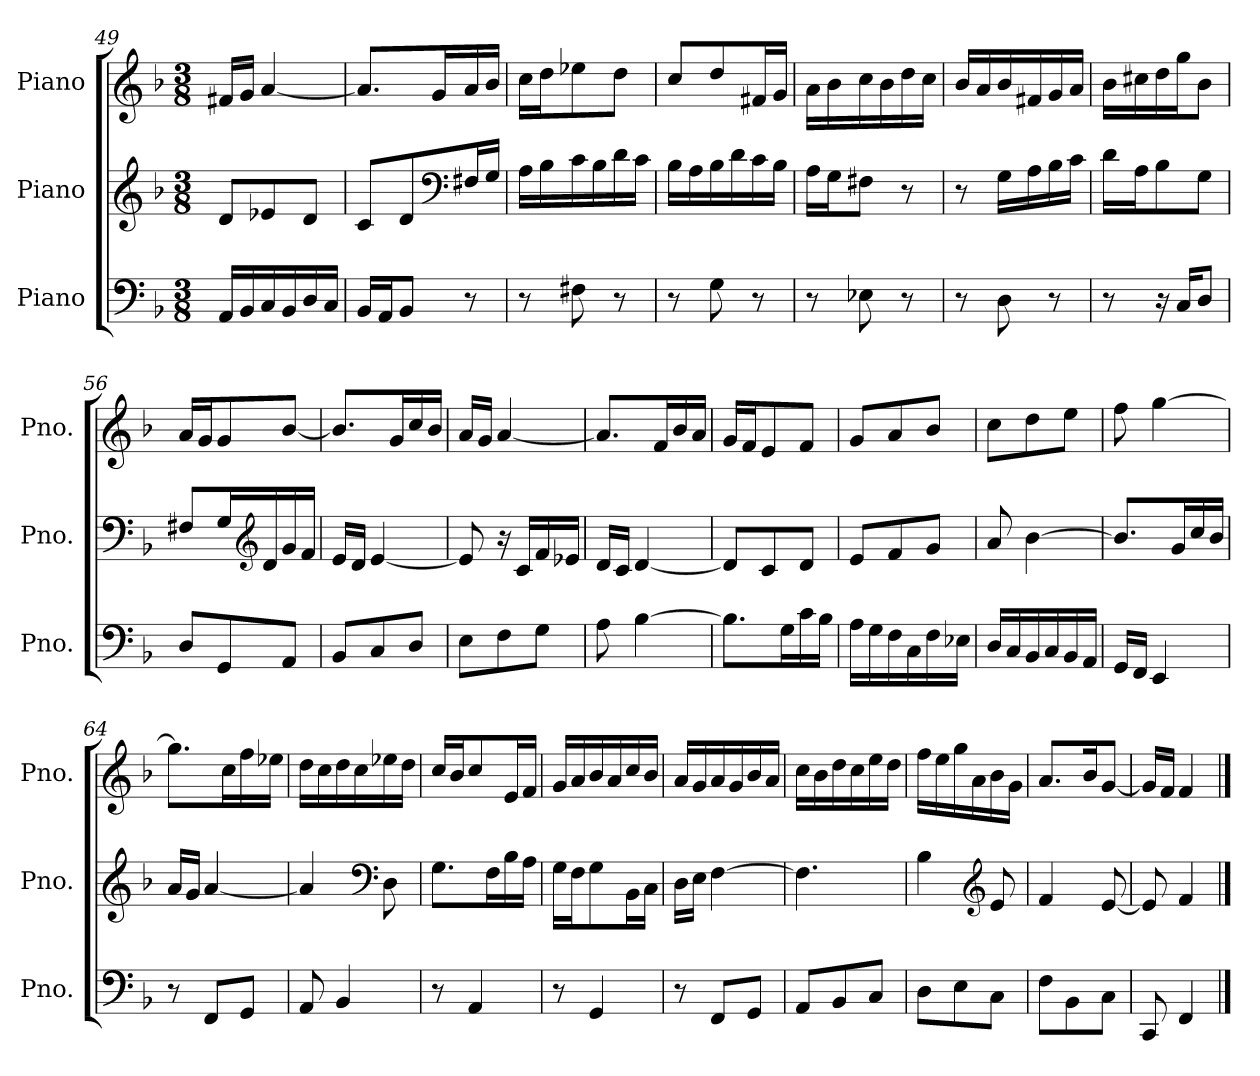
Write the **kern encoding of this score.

**kern	**kern	**kern
*part3	*part2	*part1
*staff3	*staff2	*staff1
*I"Piano	*I"Piano	*I"Piano
*I'Pno.	*I'Pno.	*I'Pno.
*clefF4	*clefG2	*clefG2
*k[b-]	*k[b-]	*k[b-]
*M3/8	*M3/8	*M3/8
=49	=49	=49
16AAi/LL	8dj/L	16f#XZ/LL
16BB-i/	.	16gZ/JJ
16Ci/	8e-Xj/	[4aZ/
16BB-i/	.	.
16Di/	8dj/J	.
16Ci/JJ	.	.
=50	=50	=50
16BB-i/LL	8cj/L	8.aZ/L]
16AAi/J	.	.
8BB-i/J	8dj/	.
.	.	16gZ/L
*	*clefF4	*
8r	16F#Xj/L	16aZ/
.	16Gj/JJ	16b-Z/JJ
!!LO:LB:g=z
=51	=51	=51
8r	16Aj\LL	16ccZ\LL
.	16B-j\	16ddZ\J
8F#Xi\	16cj\	8ee-XZ\
.	16B-j\	.
8r	16dj\	8ddZ\J
.	16cj\JJ	.
=52	=52	=52
8r	16B-j\LL	8ccZ/L
.	16Aj\	.
8Gi\	16B-j\	8ddZ/
.	16dj\	.
8r	16cj\	16f#XZ/L
.	16B-j\JJ	16gZ/JJ
=53	=53	=53
8r	16Aj\LL	16aZ\LL
.	16Gj\J	16b-Z\
8E-Xi\	8F#Xj\J	16ccZ\
.	.	16b-Z\
8r	8r	16ddZ\
.	.	16ccZ\JJ
=54	=54	=54
8r	8r	16b-Z/LL
.	.	16aZ/
8Di\	16Gj\LL	16b-Z/
.	16Aj\	16f#XZ/
8r	16B-j\	16gZ/
.	16cj\JJ	16aZ/JJ
=55	=55	=55
8r	16dj\LL	16b-Z\LL
.	16Aj\J	16cc#XZ\
16r	8B-j\	16ddZ\
16Ci/KL	.	16ggZ\J
8Di/J	8Gj\J	8b-Z\J
=56	=56	=56
8Di/L	8F#Xj/L	16aZ/LL
.	.	16gZ/J
8GGi/	16Gj/L	8gZ/
*	*clefG2	*
.	16dj/	.
8AAi/J	16gj/	[8b-Z/J
.	16fj/JJ	.
!!LO:PB:g=z
=57	=57	=57
8BB-i/L	16ej/LL	8.b-Z/L]
.	16dj/JJ	.
8Ci/	[4ej/	.
.	.	16gZ/L
8Di/J	.	16ccZ/
.	.	16b-Z/JJ
=58	=58	=58
8Ei\L	8ej/]	16aZ/LL
.	.	16gZ/JJ
8Fi\	16r	[4aZ/
.	16cj/LL	.
8Gi\J	16fj/	.
.	16e-Xj/JJ	.
=59	=59	=59
8Ai\	16dj/LL	8.aZ/L]
.	16cj/JJ	.
[4B-i\	[4dj/	.
.	.	16fZ/L
.	.	16b-Z/
.	.	16aZ/JJ
=60	=60	=60
8.B-i\L]	8dj/L]	16gZ/LL
.	.	16fZ/J
.	8cj/	8eZ/
16Gi\L	.	.
16ci\	8dj/J	8fZ/J
16B-i\JJ	.	.
=61	=61	=61
16Ai\LL	8ej/L	8gZ/L
16Gi\	.	.
16Fi\	8fj/	8aZ/
16Ci\	.	.
16Fi\	8gj/J	8b-Z/J
16E-Xi\JJ	.	.
=62	=62	=62
16Di/LL	8aj/	8ccZ\L
16Ci/	.	.
16BB-i/	[4b-j\	8ddZ\
16Ci/	.	.
16BB-i/	.	8eeZ\J
16AAi/JJ	.	.
=63	=63	=63
16GGi/LL	8.b-j/L]	8ffZ\
16FFi/JJ	.	.
4EEi/	.	[4ggZ\
.	16gj/L	.
.	16ccj/	.
.	16b-j/JJ	.
!!LO:LB:g=z
=64	=64	=64
8r	16aj/LL	8.ggZ\L]
.	16gj/JJ	.
8FFi/L	[4aj/	.
.	.	16ccZ\L
8GGi/J	.	16ffZ\
.	.	16ee-XZ\JJ
=65	=65	=65
8AAi/	4aj/]	16ddZ\LL
.	.	16ccZ\
4BB-i/	.	16ddZ\
.	.	16ccZ\
*	*clefF4	*
.	8Dj\	16ee-XZ\
.	.	16ddZ\JJ
=66	=66	=66
8r	8.Gj\L	16ccZ/LL
.	.	16b-Z/J
4AAi/	.	8ccZ/
.	16Fj\L	.
.	16B-j\	16eZ/L
.	16Aj\JJ	16fZ/JJ
=67	=67	=67
8r	16Gj\LL	16gZ/LL
.	16Fj\J	16aZ/
4GGi/	8Gj\	16b-Z/
.	.	16aZ/
.	16BB-j\L	16ccZ/
.	16Cj\JJ	16b-Z/JJ
=68	=68	=68
8r	16Dj\LL	16aZ/LL
.	16Ej\JJ	16gZ/
8FFi/L	[4Fj\	16aZ/
.	.	16gZ/
8GGi/J	.	16b-Z/
.	.	16aZ/JJ
=69	=69	=69
8AAi/L	4.Fj\]	16ccZ\LL
.	.	16b-Z\
8BB-i/	.	16ddZ\
.	.	16ccZ\
8Ci/J	.	16eeZ\
.	.	16ddZ\JJ
=70	=70	=70
8Di\L	4B-j\	16ffZ\LL
.	.	16eeZ\
8Ei\	.	16ggZ\
.	.	16aZ\
*	*clefG2	*
8Ci\J	8ej/	16b-Z\
.	.	16gZ\JJ
!!LO:LB:g=z
=71	=71	=71
8Fi\L	4fj/	8.aZ/L
8BB-i\	.	.
.	.	16b-Z/K
8Ci\J	[8ej/	[8gZ/J
=72	=72	=72
8CCi/	8ej/]	16gZ/LL]
.	.	16fZ/JJ
4FFi/	4fj/	4fZ/
==	==	==
*-	*-	*-
